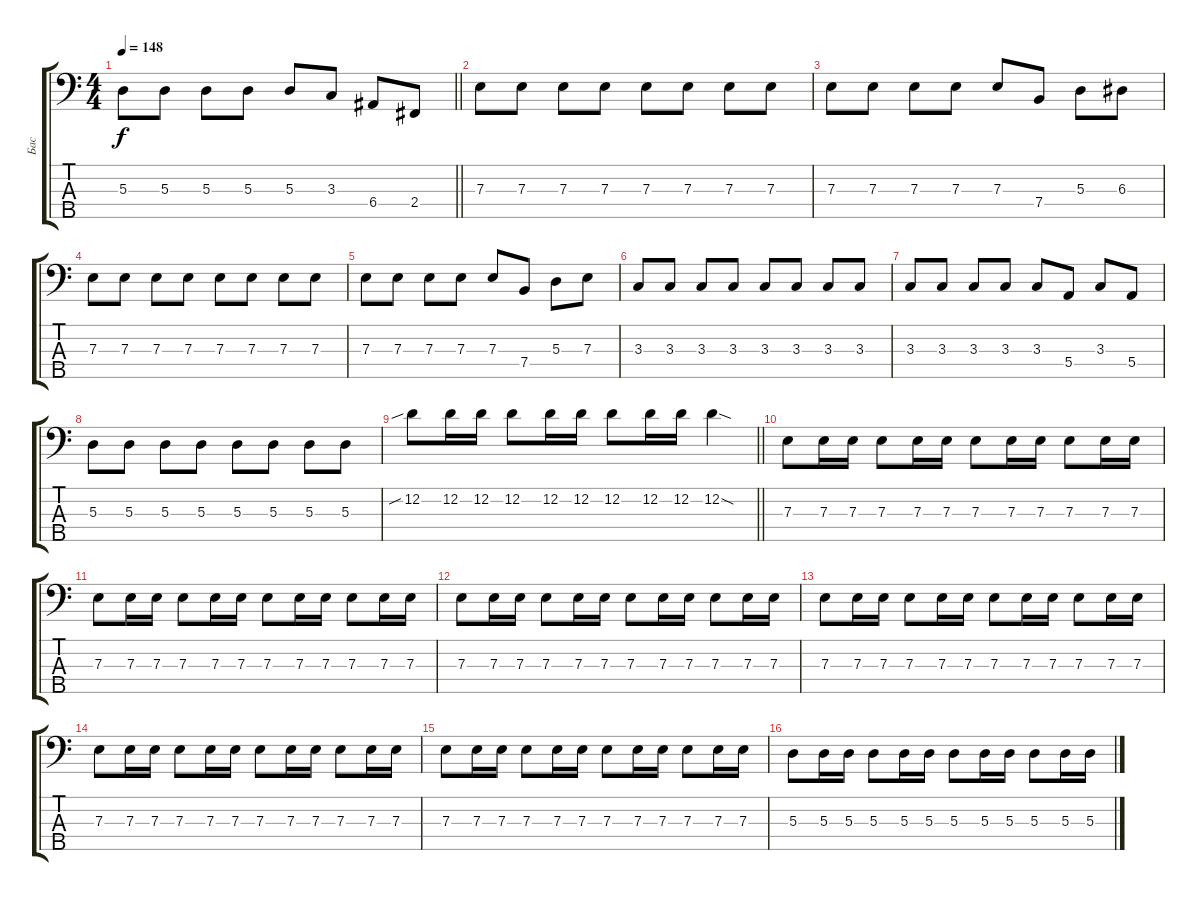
\track ("Бас" "Бас") {instrument electricbassfinger}
\staff {score tabs}
\tuning (G2 D2 A1 E1 B0) {hide}
\ts (4 4)
\tempo 148
\clef f4
\barLineRight lightlight
\ks c
5.3.8{dy f} 5.3.8 5.3.8 5.3.8 5.3.8 3.3.8 6.4.8 2.4.8 |
7.3.8 7.3.8 7.3.8 7.3.8 7.3.8 7.3.8 7.3.8 7.3.8 |
7.3.8 7.3.8 7.3.8 7.3.8 7.3.8 7.4.8 5.3.8 6.3.8 |
7.3.8 7.3.8 7.3.8 7.3.8 7.3.8 7.3.8 7.3.8 7.3.8 |
7.3.8 7.3.8 7.3.8 7.3.8 7.3.8 7.4.8 5.3.8 7.3.8 |
3.3.8 3.3.8 3.3.8 3.3.8 3.3.8 3.3.8 3.3.8 3.3.8 |
3.3.8 3.3.8 3.3.8 3.3.8 3.3.8 5.4.8 3.3.8 5.4.8 |
5.3.8 5.3.8 5.3.8 5.3.8 5.3.8 5.3.8 5.3.8 5.3.8 |
\barLineRight lightlight
12.2{sib}.8 12.2.16 12.2.16 12.2.8 12.2.16 12.2.16 12.2.8 12.2.16 12.2.16 12.2{sod}.4 |
7.3.8 7.3.16 7.3.16 7.3.8 7.3.16 7.3.16 7.3.8 7.3.16 7.3.16 7.3.8 7.3.16 7.3.16 |
7.3.8 7.3.16 7.3.16 7.3.8 7.3.16 7.3.16 7.3.8 7.3.16 7.3.16 7.3.8 7.3.16 7.3.16 |
7.3.8 7.3.16 7.3.16 7.3.8 7.3.16 7.3.16 7.3.8 7.3.16 7.3.16 7.3.8 7.3.16 7.3.16 |
7.3.8 7.3.16 7.3.16 7.3.8 7.3.16 7.3.16 7.3.8 7.3.16 7.3.16 7.3.8 7.3.16 7.3.16 |
7.3.8 7.3.16 7.3.16 7.3.8 7.3.16 7.3.16 7.3.8 7.3.16 7.3.16 7.3.8 7.3.16 7.3.16 |
7.3.8 7.3.16 7.3.16 7.3.8 7.3.16 7.3.16 7.3.8 7.3.16 7.3.16 7.3.8 7.3.16 7.3.16 |
5.3.8 5.3.16 5.3.16 5.3.8 5.3.16 5.3.16 5.3.8 5.3.16 5.3.16 5.3.8 5.3.16 5.3.16
